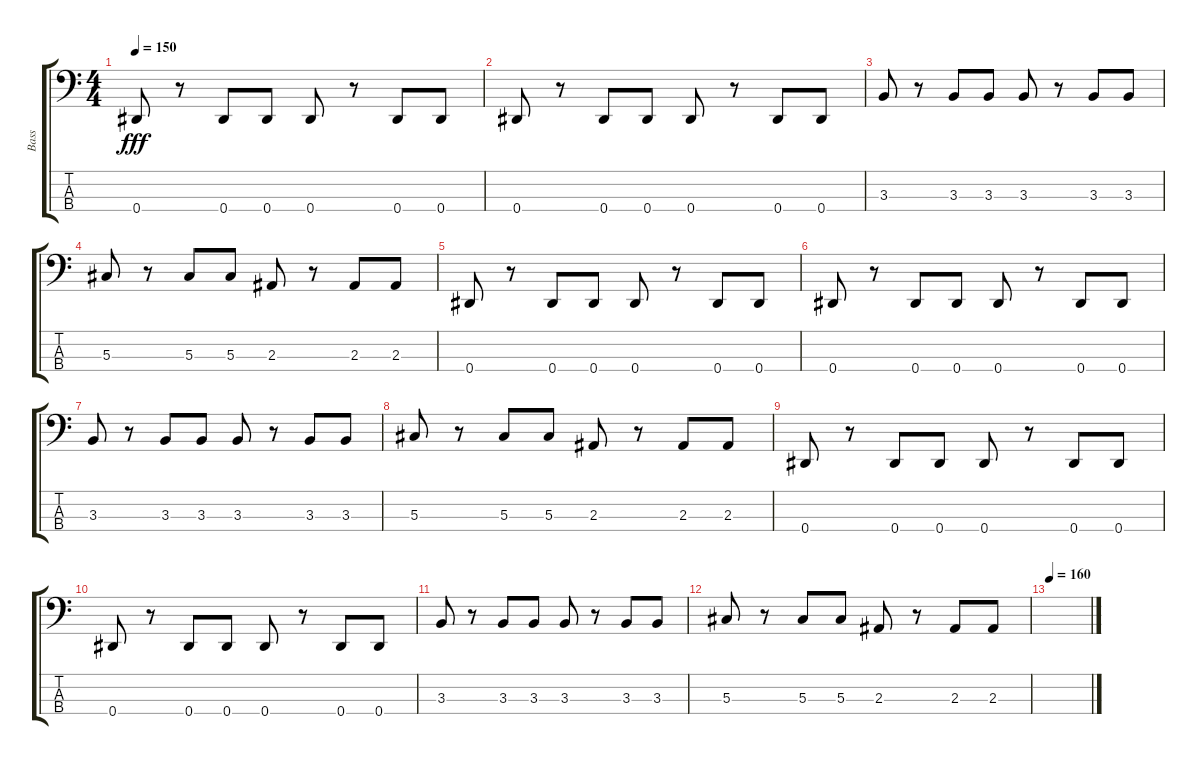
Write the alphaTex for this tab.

\track ("Bass" "Bass") {instrument electricbassfinger}
\staff {score tabs}
\tuning (Gb2 Db2 Ab1 Eb1) {hide}
\ts (4 4)
\tempo 150
\clef f4
\ks c
0.4.8{dy fff} r.8 0.4.8 0.4.8 0.4.8 r.8 0.4.8 0.4.8 |
0.4.8 r.8 0.4.8 0.4.8 0.4.8 r.8 0.4.8 0.4.8 |
3.3.8 r.8 3.3.8 3.3.8 3.3.8 r.8 3.3.8 3.3.8 |
5.3.8 r.8 5.3.8 5.3.8 2.3.8 r.8 2.3.8 2.3.8 |
0.4.8 r.8 0.4.8 0.4.8 0.4.8 r.8 0.4.8 0.4.8 |
0.4.8 r.8 0.4.8 0.4.8 0.4.8 r.8 0.4.8 0.4.8 |
3.3.8 r.8 3.3.8 3.3.8 3.3.8 r.8 3.3.8 3.3.8 |
5.3.8 r.8 5.3.8 5.3.8 2.3.8 r.8 2.3.8 2.3.8 |
0.4.8 r.8 0.4.8 0.4.8 0.4.8 r.8 0.4.8 0.4.8 |
0.4.8 r.8 0.4.8 0.4.8 0.4.8 r.8 0.4.8 0.4.8 |
3.3.8 r.8 3.3.8 3.3.8 3.3.8 r.8 3.3.8 3.3.8 |
5.3.8 r.8 5.3.8 5.3.8 2.3.8 r.8 2.3.8 2.3.8 |
\tempo 160
